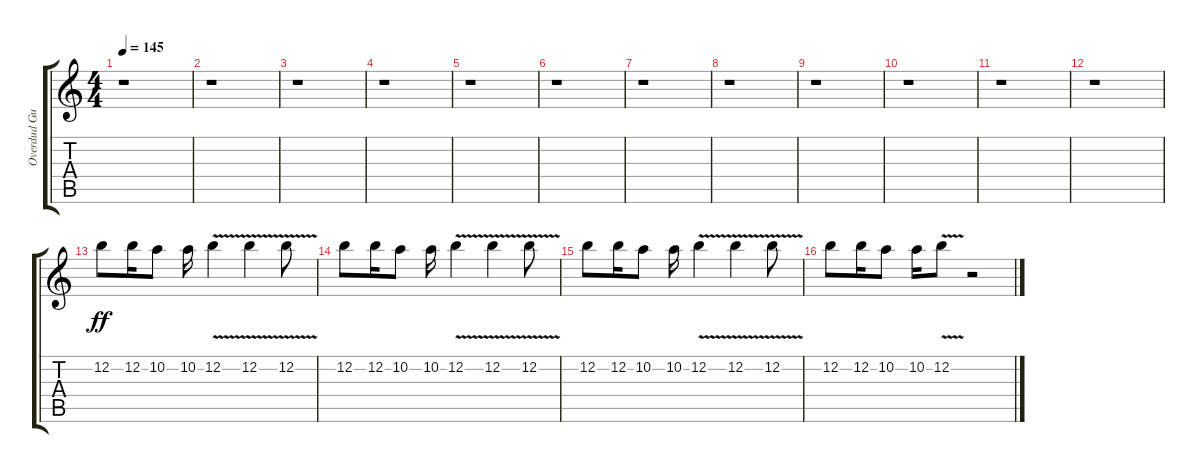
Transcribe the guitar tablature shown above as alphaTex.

\track ("Overdud Guitar" "Overdud Gu") {instrument overdrivenguitar}
\staff {score tabs}
\tuning (E4 B3 G3 D3 A2 E2) {hide}
\ts (4 4)
\tempo 145
\clef g2
\ks c
r.1{dy ff} |
r.1 |
r.1 |
r.1 |
r.1 |
r.1 |
r.1 |
r.1 |
r.1 |
r.1 |
r.1 |
r.1 |
12.2.8 12.2.16 10.2.8 10.2.16 12.2{v}.4 12.2{v}.4 12.2{v}.8 |
12.2.8 12.2.16 10.2.8 10.2.16 12.2{v}.4 12.2{v}.4 12.2{v}.8 |
12.2.8 12.2.16 10.2.8 10.2.16 12.2{v}.4 12.2{v}.4 12.2{v}.8 |
12.2.8 12.2.16 10.2.8 10.2.16 12.2{v}.8 r.2
